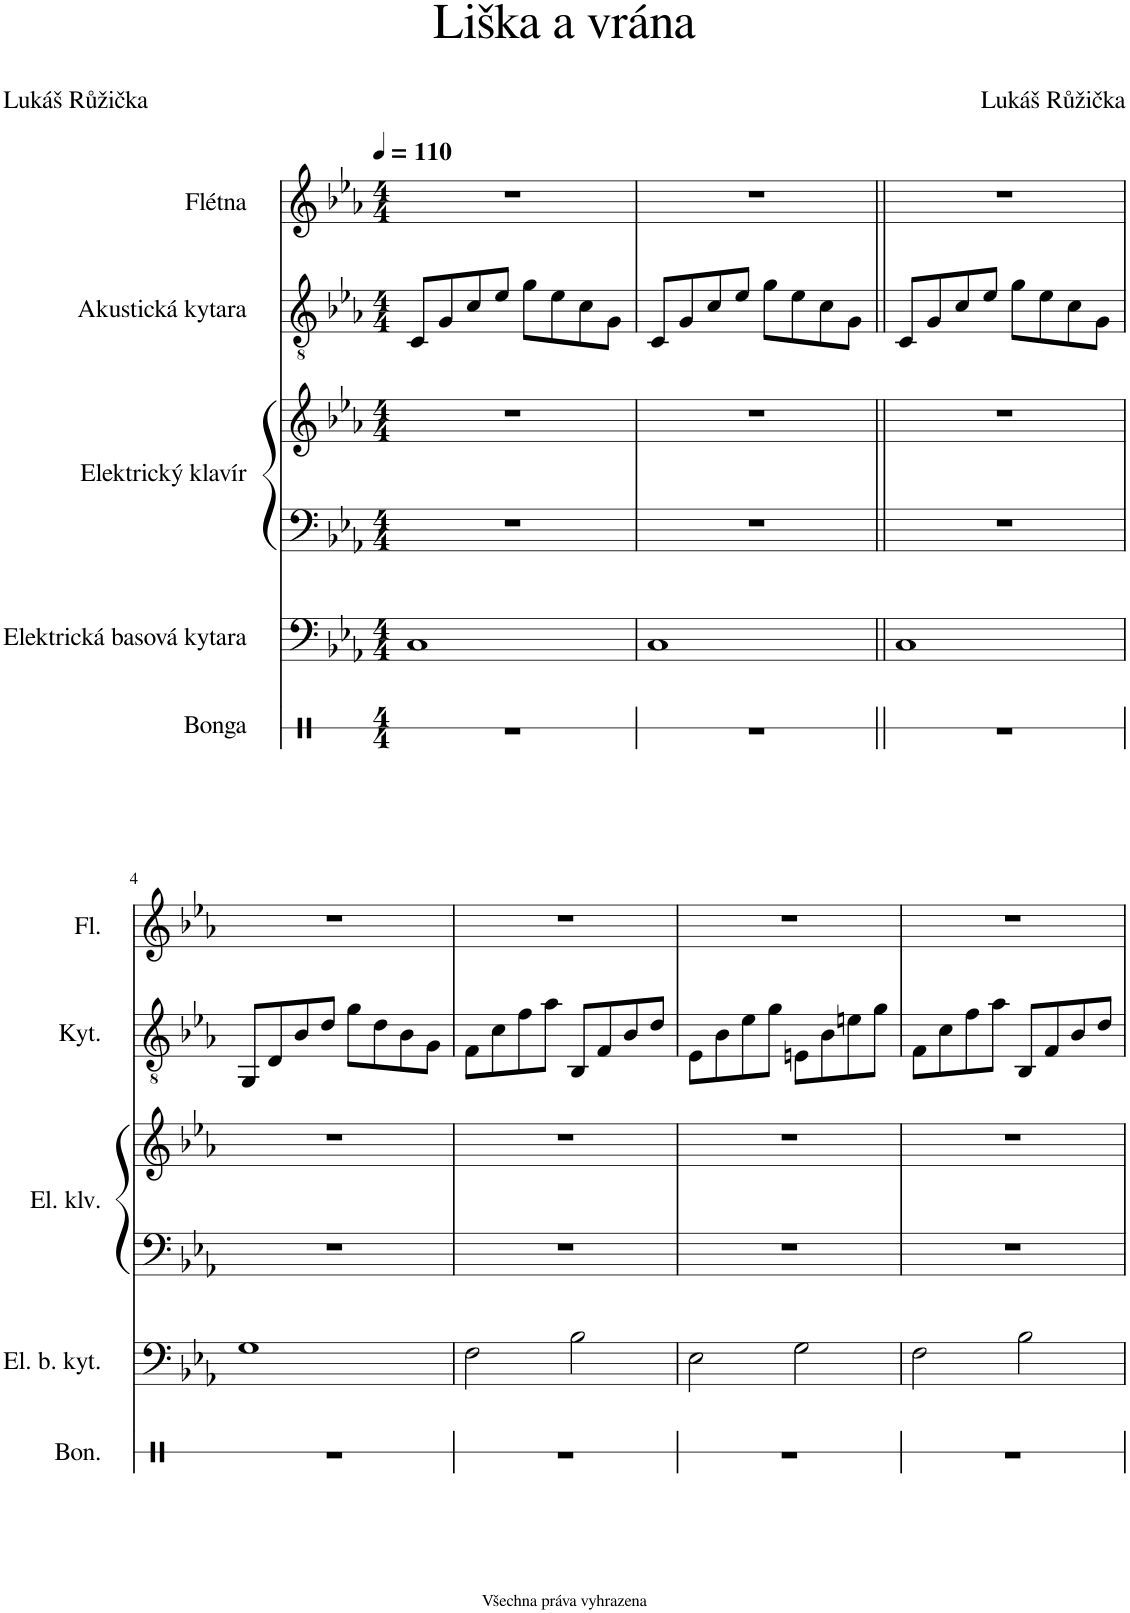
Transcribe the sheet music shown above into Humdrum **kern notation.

**kern	**kern	**kern	**kern	**kern	**kern
*part5	*part4	*part3	*part3	*part2	*part1
*staff6	*staff5	*staff4	*staff3	*staff2	*staff1
*I"Bonga	*I"Elektrická basová kytara	*I"Elektrický klavír	*	*I"Akustická kytara	*I"Flétna
*I'Bon.	*I'El. b. kyt.	*I'El. klv.	*	*I'Kyt.	*I'Fl.
*stria1	*	*	*	*	*
*clefX	*clefF4	*clefF4	*clefG2	*clefGv2	*clefG2
*	*Trd7c12	*	*	*	*
*k[]	*k[b-e-a-]	*k[b-e-a-]	*k[b-e-a-]	*k[b-e-a-]	*k[b-e-a-]
*M4/4	*M4/4	*M4/4	*M4/4	*M4/4	*M4/4
*MM110	*MM110	*MM110	*MM110	*MM110	*MM110
=1	=1	=1	=1	=1	=1
1r	1C	1r	1r	8C/L	1r
.	.	.	.	8G/	.
.	.	.	.	8c/	.
.	.	.	.	8e-/J	.
.	.	.	.	8g\L	.
.	.	.	.	8e-\	.
.	.	.	.	8c\	.
.	.	.	.	8G\J	.
=2	=2	=2	=2	=2	=2
1r	1C	1r	1r	8C/L	1r
.	.	.	.	8G/	.
.	.	.	.	8c/	.
.	.	.	.	8e-/J	.
.	.	.	.	8g\L	.
.	.	.	.	8e-\	.
.	.	.	.	8c\	.
.	.	.	.	8G\J	.
=3||	=3||	=3||	=3||	=3||	=3||
1r	1C	1r	1r	8C/L	1r
.	.	.	.	8G/	.
.	.	.	.	8c/	.
.	.	.	.	8e-/J	.
.	.	.	.	8g\L	.
.	.	.	.	8e-\	.
.	.	.	.	8c\	.
.	.	.	.	8G\J	.
!!LO:LB:g=z
=4	=4	=4	=4	=4	=4
1r	1G	1r	1r	8GG/L	1r
.	.	.	.	8D/	.
.	.	.	.	8B-/	.
.	.	.	.	8d/J	.
.	.	.	.	8g\L	.
.	.	.	.	8d\	.
.	.	.	.	8B-\	.
.	.	.	.	8G\J	.
=5	=5	=5	=5	=5	=5
1r	2F\	1r	1r	8F\L	1r
.	.	.	.	8c\	.
.	.	.	.	8f\	.
.	.	.	.	8a-\J	.
.	2B-\	.	.	8BB-/L	.
.	.	.	.	8F/	.
.	.	.	.	8B-/	.
.	.	.	.	8d/J	.
=6	=6	=6	=6	=6	=6
1r	2E-\	1r	1r	8E-\L	1r
.	.	.	.	8B-\	.
.	.	.	.	8e-\	.
.	.	.	.	8g\J	.
.	2G\	.	.	8En\L	.
.	.	.	.	8B-\	.
.	.	.	.	8en\	.
.	.	.	.	8g\J	.
=7	=7	=7	=7	=7	=7
1r	2F\	1r	1r	8F\L	1r
.	.	.	.	8c\	.
.	.	.	.	8f\	.
.	.	.	.	8a-\J	.
.	2B-\	.	.	8BB-/L	.
.	.	.	.	8F/	.
.	.	.	.	8B-/	.
.	.	.	.	8d/J	.
=	=	=	=	=	=
*-	*-	*-	*-	*-	*-
